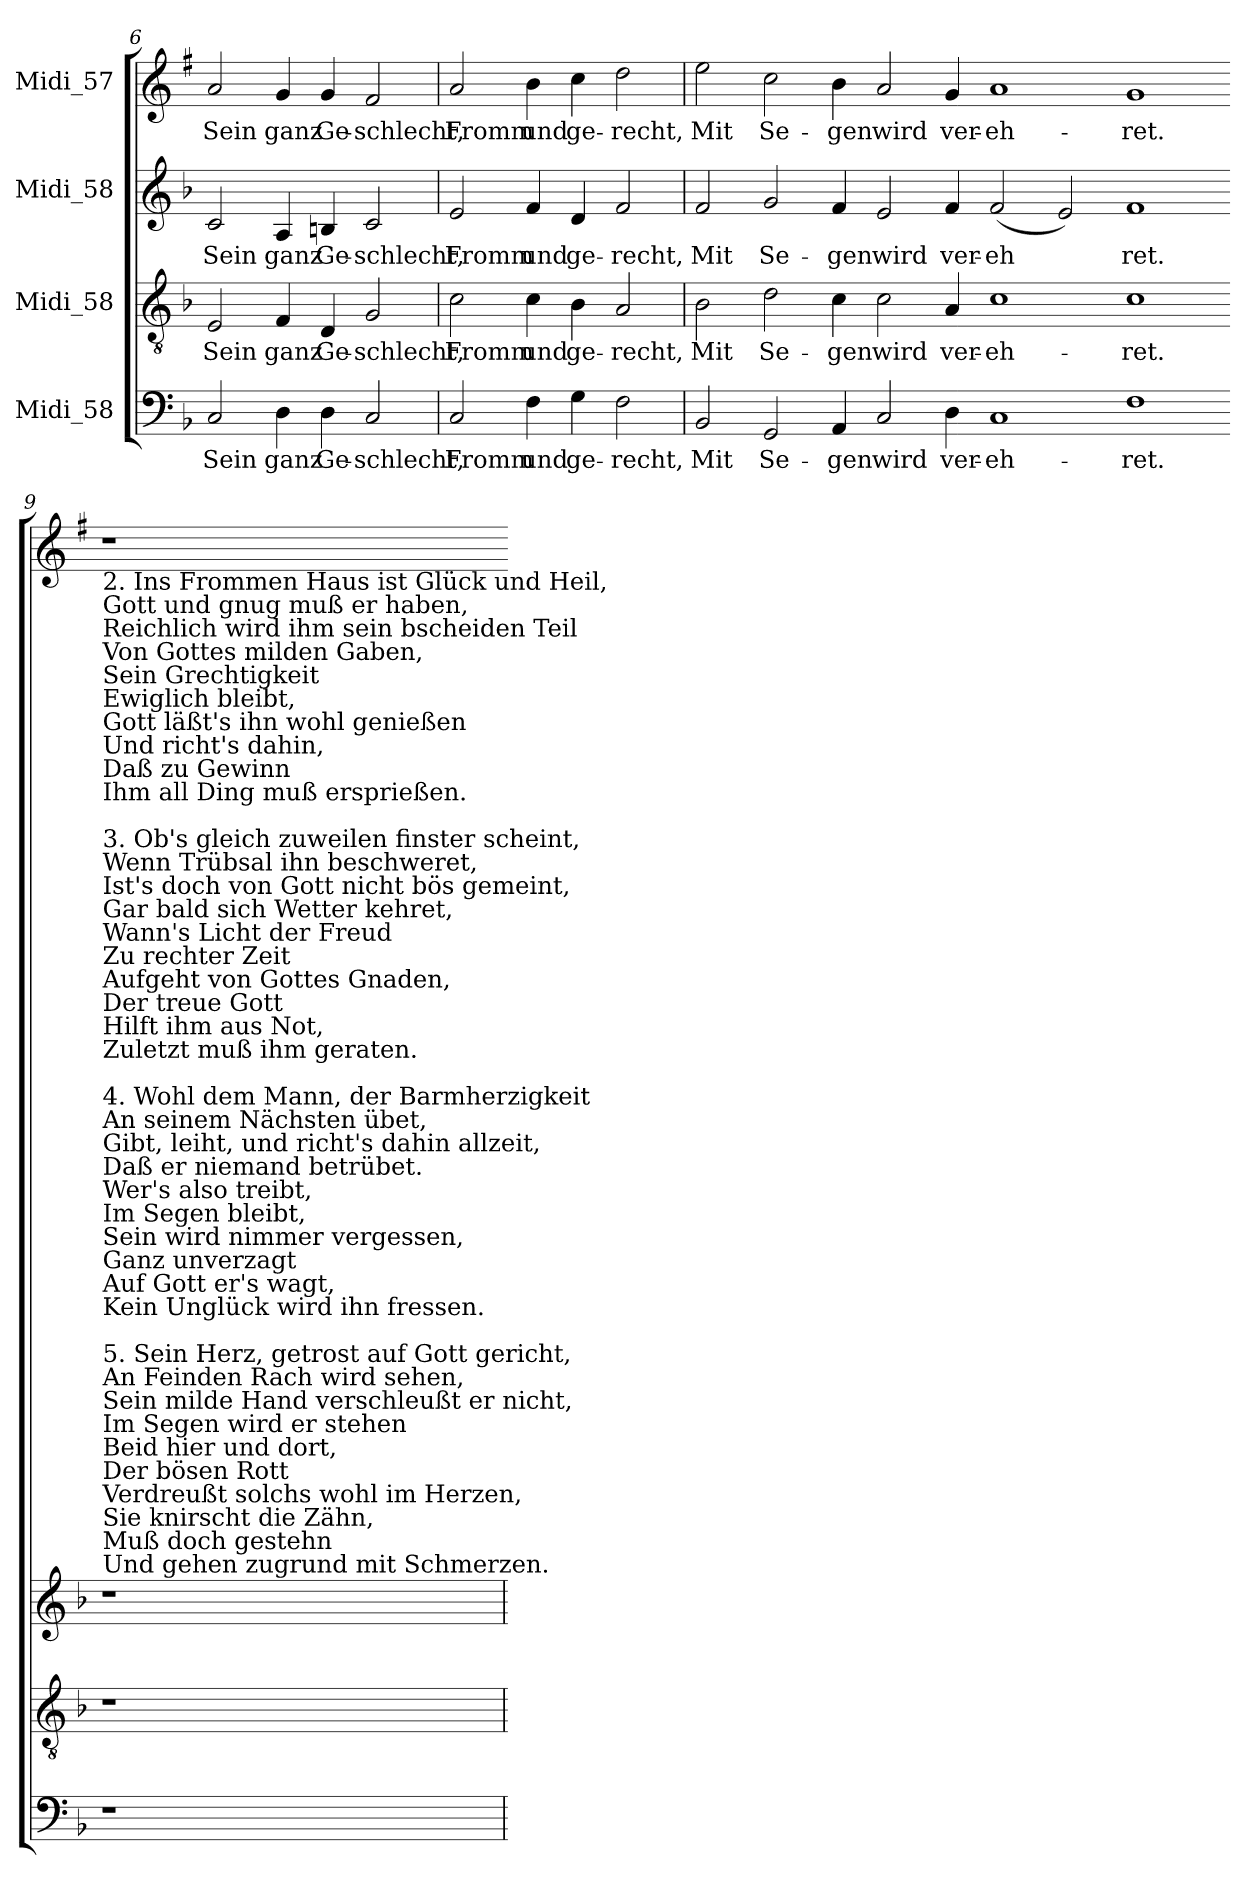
**kern	**text	**kern	**text	**kern	**text	**kern	**text
*part4	*part4	*part3	*part3	*part2	*part2	*part1	*part1
*staff4	*staff4	*staff3	*staff3	*staff2	*staff2	*staff1	*staff1
*I"Midi_58	*	*I"Midi_58	*	*I"Midi_58	*	*I"Midi_57	*
!!LO:LB:g=z
*clefF4	*	*clefGv2	*	*clefG2	*	*clefG2	*
*	*	*	*	*	*	*ITrd1c2	*
*k[b-]	*	*k[b-]	*	*k[b-]	*	*k[b-]	*
*F:	*	*F:	*	*F:	*	*F:	*
=6	=6	=6	=6	=6	=6	=6	=6
!	!LO:LY:b	!	!LO:LY:b	!	!LO:LY:b	!	!LO:LY:b
2C	Sein	2E	Sein	2c	Sein	2g	Sein
!	!LO:LY:b	!	!LO:LY:b	!	!LO:LY:b	!	!LO:LY:b
4D	ganz	4F	ganz	4A	ganz	4f	ganz
!	!LO:LY:b	!	!LO:LY:b	!	!LO:LY:b	!	!LO:LY:b
4D	Ge-	4D	Ge-	4Bn	Ge-	4f	Ge-
!	!LO:LY:b	!	!LO:LY:b	!	!LO:LY:b	!	!LO:LY:b
2C	-schlecht,	2G	-schlecht,	2c	-schlecht,	2e	-schlecht,
=7	=7	=7	=7	=7	=7	=7	=7
!	!LO:LY:b	!	!LO:LY:b	!	!LO:LY:b	!	!LO:LY:b
2C	Fromm	2c	Fromm	2e	Fromm	2g	Fromm
!	!LO:LY:b	!	!LO:LY:b	!	!LO:LY:b	!	!LO:LY:b
4F	und	4c	und	4f	und	4a	und
!	!LO:LY:b	!	!LO:LY:b	!	!LO:LY:b	!	!LO:LY:b
4G	ge-	4B-	ge-	4d	ge-	4b-	ge-
!	!LO:LY:b	!	!LO:LY:b	!	!LO:LY:b	!	!LO:LY:b
2F	-recht,	2A	-recht,	2f	-recht,	2cc	-recht,
=8	=8	=8	=8	=8	=8	=8	=8
!	!LO:LY:b	!	!LO:LY:b	!	!LO:LY:b	!	!LO:LY:b
2BB-	Mit	2B-	Mit	2f	Mit	2dd	Mit
!	!LO:LY:b	!	!LO:LY:b	!	!LO:LY:b	!	!LO:LY:b
2GG	Se-	2d	Se-	2g	Se-	2b-	Se-
!	!LO:LY:b	!	!LO:LY:b	!	!LO:LY:b	!	!LO:LY:b
4AA	-gen	4c	-gen	4f	-gen	4a	-gen
!	!LO:LY:b	!	!LO:LY:b	!	!LO:LY:b	!	!LO:LY:b
2C	wird	2c	wird	2e	wird	2g	wird
!	!LO:LY:b	!	!LO:LY:b	!	!LO:LY:b	!	!LO:LY:b
4D	ver-	4A	ver-	4f	ver-	4f	ver-
!	!LO:LY:b	!	!LO:LY:b	!	!LO:LY:b	!	!LO:LY:b
1C	-eh-	1c	-eh-	(<2f	-eh	1g	-eh-
.	.	.	.	2e)	.	.	.
!	!LO:LY:b	!	!LO:LY:b	!	!LO:LY:b	!	!LO:LY:b
1F	-ret.	1c	-ret.	1f	ret.	1f	-ret.
!!LO:LB:g=z
=9-	=9-	=9-	=9-	=9-	=9-	=9-	=9-
!	!	!	!	!	!	!LO:TX:b:t=2. Ins Frommen Haus ist Glück und Heil,\nGott und gnug muß er haben,\nReichlich wird ihm sein bscheiden Teil\nVon Gottes milden Gaben,\nSein Grechtigkeit\nEwiglich bleibt,\nGott läßt's ihn wohl genießen\nUnd richt's dahin,\nDaß zu Gewinn\nIhm all Ding muß ersprießen.\n\n3. Ob's gleich zuweilen finster scheint,\nWenn Trübsal ihn beschweret,\nIst's doch von Gott nicht bös gemeint,\nGar bald sich Wetter kehret,\nWann's Licht der Freud\nZu rechter Zeit\nAufgeht von Gottes Gnaden,\nDer treue Gott\nHilft ihm aus Not,\nZuletzt muß ihm geraten.\n\n4. Wohl dem Mann, der Barmherzigkeit\nAn seinem Nächsten übet,\nGibt, leiht, und richt's dahin allzeit,\nDaß er niemand betrübet.\nWer's also treibt,\nIm Segen bleibt,\nSein wird nimmer vergessen,\nGanz unverzagt\nAuf Gott er's wagt,\nKein Unglück wird ihn fressen.\n\n5. Sein Herz, getrost auf Gott gericht,\nAn Feinden Rach wird sehen,\nSein milde Hand verschleußt er nicht,\nIm Segen wird er stehen\nBeid hier und dort,\nDer bösen Rott\nVerdreußt solchs wohl im Herzen,\nSie knirscht die Zähn,\nMuß doch gestehn\nUnd gehen zugrund mit Schmerzen.	!
1r	.	1r	.	1r	.	1r	.
=	=-	=	=-	=	=-	=-	=-
*-	*-	*-	*-	*-	*-	*-	*-
